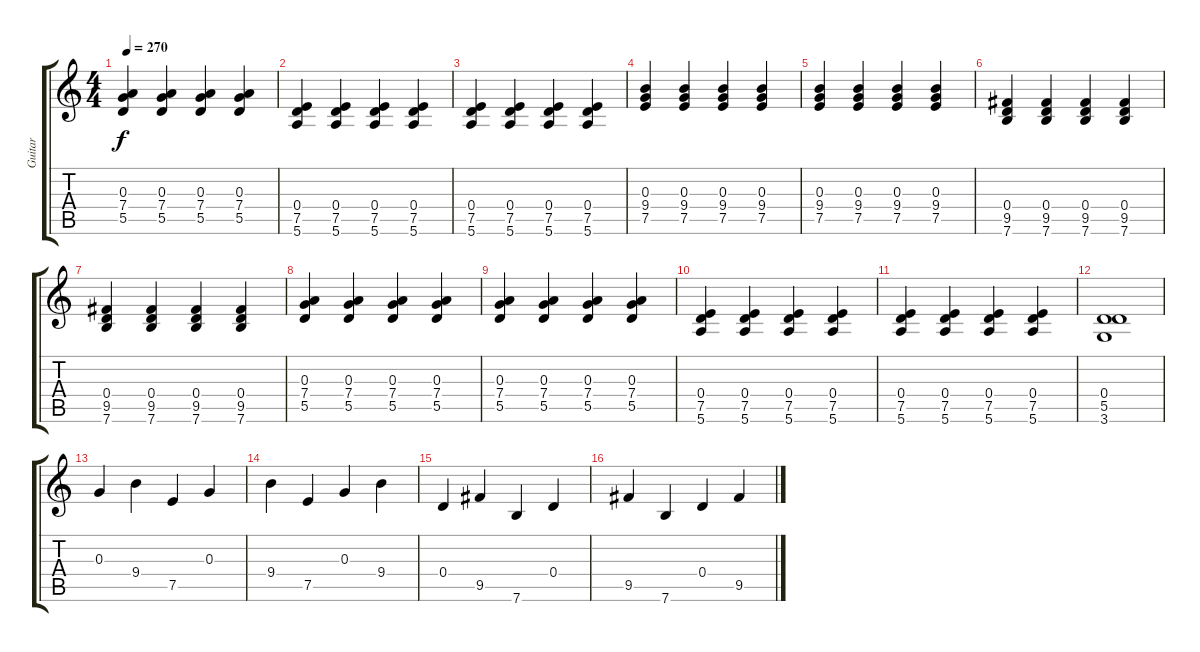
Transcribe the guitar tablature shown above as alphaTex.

\track ("Guitar" "Guitar") {instrument electricguitarclean}
\staff {score tabs}
\tuning (E4 B3 G3 D3 A2 E2) {hide}
\ts (4 4)
\tempo 270
\clef g2
\ks c
(0.3 7.4 5.5).4{dy f} (0.3 7.4 5.5).4 (0.3 7.4 5.5).4 (0.3 7.4 5.5).4 |
(0.4 7.5 5.6).4 (0.4 7.5 5.6).4 (0.4 7.5 5.6).4 (0.4 7.5 5.6).4 |
(0.4 7.5 5.6).4 (0.4 7.5 5.6).4 (0.4 7.5 5.6).4 (0.4 7.5 5.6).4 |
(0.3 9.4 7.5).4 (0.3 9.4 7.5).4 (0.3 9.4 7.5).4 (0.3 9.4 7.5).4 |
(0.3 9.4 7.5).4 (0.3 9.4 7.5).4 (0.3 9.4 7.5).4 (0.3 9.4 7.5).4 |
(0.4 9.5 7.6).4 (0.4 9.5 7.6).4 (0.4 9.5 7.6).4 (0.4 9.5 7.6).4 |
(0.4 9.5 7.6).4 (0.4 9.5 7.6).4 (0.4 9.5 7.6).4 (0.4 9.5 7.6).4 |
(0.3 7.4 5.5).4 (0.3 7.4 5.5).4 (0.3 7.4 5.5).4 (0.3 7.4 5.5).4 |
(0.3 7.4 5.5).4 (0.3 7.4 5.5).4 (0.3 7.4 5.5).4 (0.3 7.4 5.5).4 |
(0.4 7.5 5.6).4 (0.4 7.5 5.6).4 (0.4 7.5 5.6).4 (0.4 7.5 5.6).4 |
(0.4 7.5 5.6).4 (0.4 7.5 5.6).4 (0.4 7.5 5.6).4 (0.4 7.5 5.6).4 |
(0.4 5.5 3.6).1 |
0.3.4 9.4.4 7.5.4 0.3.4 |
9.4.4 7.5.4 0.3.4 9.4.4 |
0.4.4 9.5.4 7.6.4 0.4.4 |
9.5.4 7.6.4 0.4.4 9.5.4
